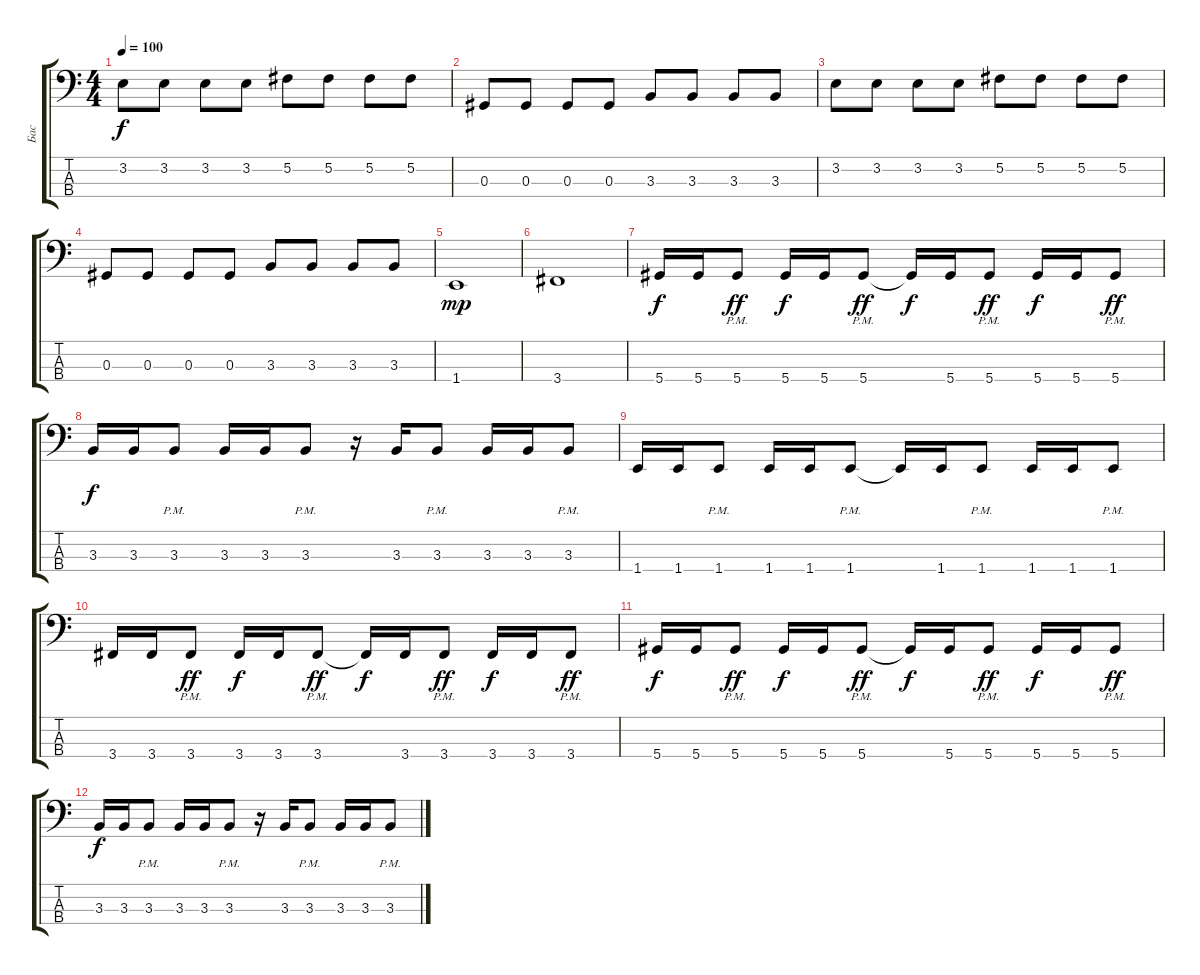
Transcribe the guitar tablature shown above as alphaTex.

\track ("Бас" "Бас") {instrument slapbass2}
\staff {score tabs}
\tuning (Gb2 Db2 Ab1 Eb1) {hide}
\ts (4 4)
\tempo 100
\clef f4
\ks c
3.2.8{dy f} 3.2.8 3.2.8 3.2.8 5.2.8 5.2.8 5.2.8 5.2.8 |
0.3.8 0.3.8 0.3.8 0.3.8 3.3.8 3.3.8 3.3.8 3.3.8 |
3.2.8 3.2.8 3.2.8 3.2.8 5.2.8 5.2.8 5.2.8 5.2.8 |
0.3.8 0.3.8 0.3.8 0.3.8 3.3.8 3.3.8 3.3.8 3.3.8 |
1.4.1{dy mp} |
3.4.1 |
5.4.16{dy f} 5.4.16 5.4{pm}.8{dy ff} 5.4.16{dy f} 5.4.16 5.4{pm}.8{dy ff} 5.4{t}.16{dy f} 5.4.16 5.4{pm}.8{dy ff} 5.4.16{dy f} 5.4.16 5.4{pm}.8{dy ff} |
3.3.16{dy f} 3.3.16 3.3{pm}.8 3.3.16 3.3.16 3.3{pm}.8 r.16 3.3.16 3.3{pm}.8 3.3.16 3.3.16 3.3{pm}.8 |
1.4.16 1.4.16 1.4{pm}.8 1.4.16 1.4.16 1.4{pm}.8 1.4{t}.16 1.4.16 1.4{pm}.8 1.4.16 1.4.16 1.4{pm}.8 |
3.4.16 3.4.16 3.4{pm}.8{dy ff} 3.4.16{dy f} 3.4.16 3.4{pm}.8{dy ff} 3.4{t}.16{dy f} 3.4.16 3.4{pm}.8{dy ff} 3.4.16{dy f} 3.4.16 3.4{pm}.8{dy ff} |
5.4.16{dy f} 5.4.16 5.4{pm}.8{dy ff} 5.4.16{dy f} 5.4.16 5.4{pm}.8{dy ff} 5.4{t}.16{dy f} 5.4.16 5.4{pm}.8{dy ff} 5.4.16{dy f} 5.4.16 5.4{pm}.8{dy ff} |
3.3.16{dy f} 3.3.16 3.3{pm}.8 3.3.16 3.3.16 3.3{pm}.8 r.16 3.3.16 3.3{pm}.8 3.3.16 3.3.16 3.3{pm}.8
